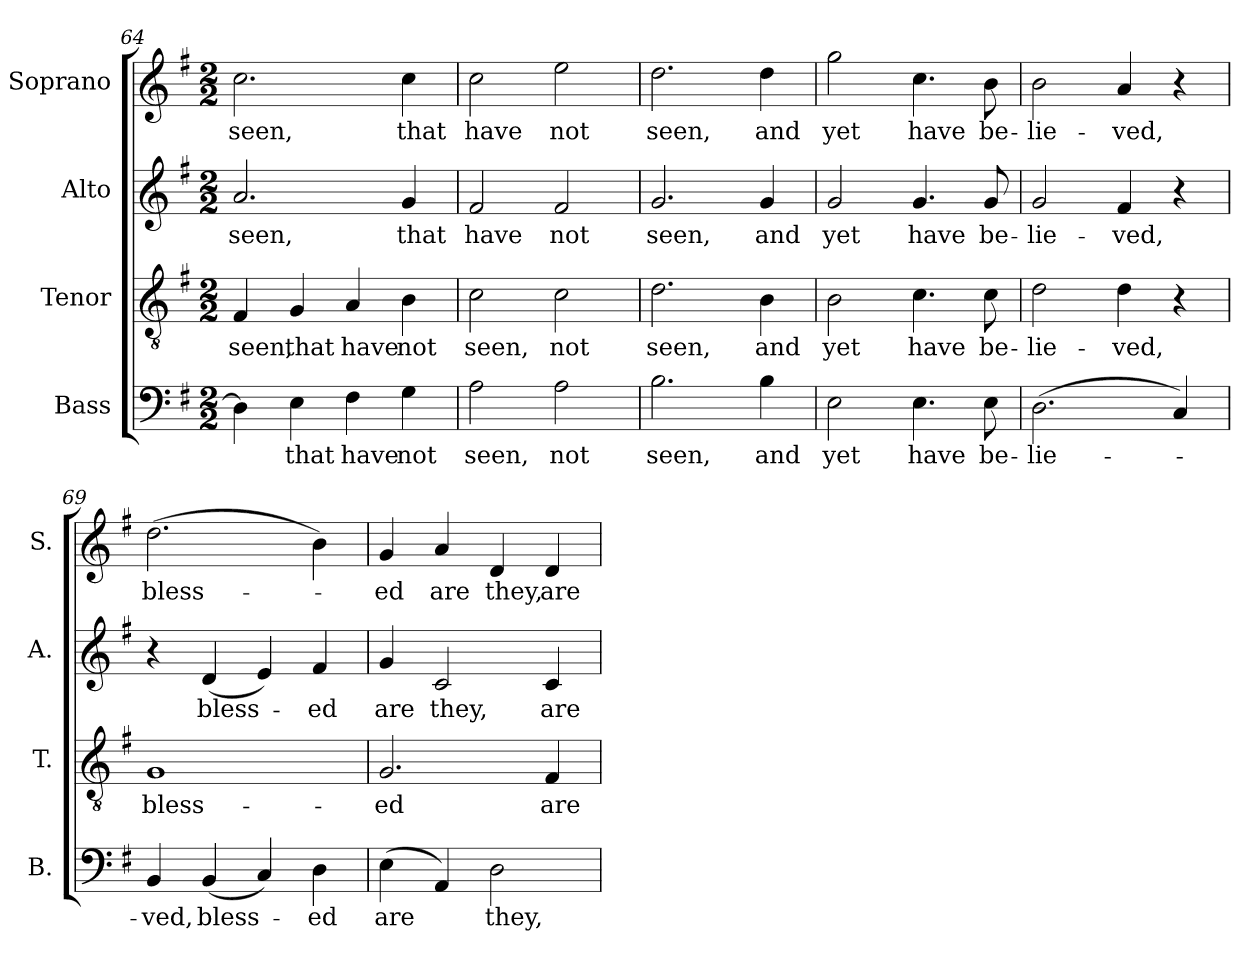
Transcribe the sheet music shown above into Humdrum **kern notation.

**kern	**text	**kern	**text	**kern	**text	**kern	**text
*part4	*part4	*part3	*part3	*part2	*part2	*part1	*part1
*staff4	*staff4	*staff3	*staff3	*staff2	*staff2	*staff1	*staff1
*I"Bass	*	*I"Tenor	*	*I"Alto	*	*I"Soprano	*
*I'B.	*	*I'T.	*	*I'A.	*	*I'S.	*
*clefF4	*	*clefGv2	*	*clefG2	*	*clefG2	*
*	*	*ITrd7c12	*	*	*	*	*
*k[f#]	*	*k[f#]	*	*k[f#]	*	*k[f#]	*
*G:	*	*G:	*	*G:	*	*G:	*
*M2/2	*	*M2/2	*	*M2/2	*	*M2/2	*
=64	=64	=64	=64	=64	=64	=64	=64
!	!	!	!LO:LY:b:color=#000000	!	!	!	!
!	!	!	!	!	!LO:LY:b:color=#000000	!	!
!	!	!	!	!	!	!	!LO:LY:b:color=#000000
4Di\]	.	4FF#i/	seen,	2.ai/	seen,	2.cci\	seen,
!	!LO:LY:b:color=#000000	!	!	!	!	!	!
!	!	!	!LO:LY:b:color=#000000	!	!	!	!
4Ei\	that	4GGi/	that	.	.	.	.
!	!LO:LY:b:color=#000000	!	!	!	!	!	!
!	!	!	!LO:LY:b:color=#000000	!	!	!	!
4F#i\	have	4AAi/	have	.	.	.	.
!	!LO:LY:b:color=#000000	!	!	!	!	!	!
!	!	!	!LO:LY:b:color=#000000	!	!	!	!
!	!	!	!	!	!LO:LY:b:color=#000000	!	!
!	!	!	!	!	!	!	!LO:LY:b:color=#000000
4Gi\	not	4BBi\	not	4gi/	that	4cci\	that
=65	=65	=65	=65	=65	=65	=65	=65
!	!LO:LY:b:color=#000000	!	!	!	!	!	!
!	!	!	!LO:LY:b:color=#000000	!	!	!	!
!	!	!	!	!	!LO:LY:b:color=#000000	!	!
!	!	!	!	!	!	!	!LO:LY:b:color=#000000
2Ai\	seen,	2Ci\	seen,	2f#i/	have	2cci\	have
!	!LO:LY:b:color=#000000	!	!	!	!	!	!
!	!	!	!LO:LY:b:color=#000000	!	!	!	!
!	!	!	!	!	!LO:LY:b:color=#000000	!	!
!	!	!	!	!	!	!	!LO:LY:b:color=#000000
2Ai\	not	2Ci\	not	2f#i/	not	2eei\	not
=66	=66	=66	=66	=66	=66	=66	=66
!	!LO:LY:b:color=#000000	!	!	!	!	!	!
!	!	!	!LO:LY:b:color=#000000	!	!	!	!
!	!	!	!	!	!LO:LY:b:color=#000000	!	!
!	!	!	!	!	!	!	!LO:LY:b:color=#000000
2.Bi\	seen,	2.Di\	seen,	2.gi/	seen,	2.ddi\	seen,
!	!LO:LY:b:color=#000000	!	!	!	!	!	!
!	!	!	!LO:LY:b:color=#000000	!	!	!	!
!	!	!	!	!	!LO:LY:b:color=#000000	!	!
!	!	!	!	!	!	!	!LO:LY:b:color=#000000
4Bi\	and	4BBi\	and	4gi/	and	4ddi\	and
=67	=67	=67	=67	=67	=67	=67	=67
!	!LO:LY:b:color=#000000	!	!	!	!	!	!
!	!	!	!LO:LY:b:color=#000000	!	!	!	!
!	!	!	!	!	!LO:LY:b:color=#000000	!	!
!	!	!	!	!	!	!	!LO:LY:b:color=#000000
2Ei\	yet	2BBi\	yet	2gi/	yet	2ggi\	yet
!	!LO:LY:b:color=#000000	!	!	!	!	!	!
!	!	!	!LO:LY:b:color=#000000	!	!	!	!
!	!	!	!	!	!LO:LY:b:color=#000000	!	!
!	!	!	!	!	!	!	!LO:LY:b:color=#000000
4.Ei\	have	4.Ci\	have	4.gi/	have	4.cci\	have
!	!LO:LY:b:color=#000000	!	!	!	!	!	!
!	!	!	!LO:LY:b:color=#000000	!	!	!	!
!	!	!	!	!	!LO:LY:b:color=#000000	!	!
!	!	!	!	!	!	!	!LO:LY:b:color=#000000
8Ei\	be-	8Ci\	be-	8gi/	be-	8bi\	be-
=68	=68	=68	=68	=68	=68	=68	=68
!	!LO:LY:b:color=#000000	!	!	!	!	!	!
!	!	!	!LO:LY:b:color=#000000	!	!	!	!
!	!	!	!	!	!LO:LY:b:color=#000000	!	!
!	!	!	!	!	!	!	!LO:LY:b:color=#000000
(2.Di\	-lie-	2Di\	-lie-	2gi/	-lie-	2bi\	-lie-
!	!	!	!LO:LY:b:color=#000000	!	!	!	!
!	!	!	!	!	!LO:LY:b:color=#000000	!	!
!	!	!	!	!	!	!	!LO:LY:b:color=#000000
.	.	4Di\	-ved,	4f#i/	-ved,	4ai/	-ved,
4Ci/)	.	4r	.	4r	.	4r	.
!!LO:LB:g=z
=69	=69	=69	=69	=69	=69	=69	=69
!	!LO:LY:b:color=#000000	!	!	!	!	!	!
!	!	!	!LO:LY:b:color=#000000	!	!	!	!
!	!	!	!	!	!	!	!LO:LY:b:color=#000000
4BBi/	-ved,	1GGi	bless-	4r	.	(2.ddi\	bless-
!	!LO:LY:b:color=#000000	!	!	!	!	!	!
!	!	!	!	!	!LO:LY:b:color=#000000	!	!
(4BBi/	bless-	.	.	(4di/	bless-	.	.
4Ci/)	.	.	.	4ei/)	.	.	.
!	!LO:LY:b:color=#000000	!	!	!	!	!	!
!	!	!	!	!	!LO:LY:b:color=#000000	!	!
4Di\	-ed	.	.	4f#i/	-ed	4bi\)	.
=70	=70	=70	=70	=70	=70	=70	=70
!	!LO:LY:b:color=#000000	!	!	!	!	!	!
!	!	!	!LO:LY:b:color=#000000	!	!	!	!
!	!	!	!	!	!LO:LY:b:color=#000000	!	!
!	!	!	!	!	!	!	!LO:LY:b:color=#000000
(4Ei\	are	2.GGi/	-ed	4gi/	are	4gi/	-ed
!	!	!	!	!	!LO:LY:b:color=#000000	!	!
!	!	!	!	!	!	!	!LO:LY:b:color=#000000
4AAi/)	.	.	.	2ci/	they,	4ai/	are
!	!LO:LY:b:color=#000000	!	!	!	!	!	!
!	!	!	!	!	!	!	!LO:LY:b:color=#000000
2Di\	they,	.	.	.	.	4di/	they,
!	!	!	!LO:LY:b:color=#000000	!	!	!	!
!	!	!	!	!	!LO:LY:b:color=#000000	!	!
!	!	!	!	!	!	!	!LO:LY:b:color=#000000
.	.	4FF#i/	are	4ci/	are	4di/	are
=	=	=	=	=	=	=	=
*-	*-	*-	*-	*-	*-	*-	*-
